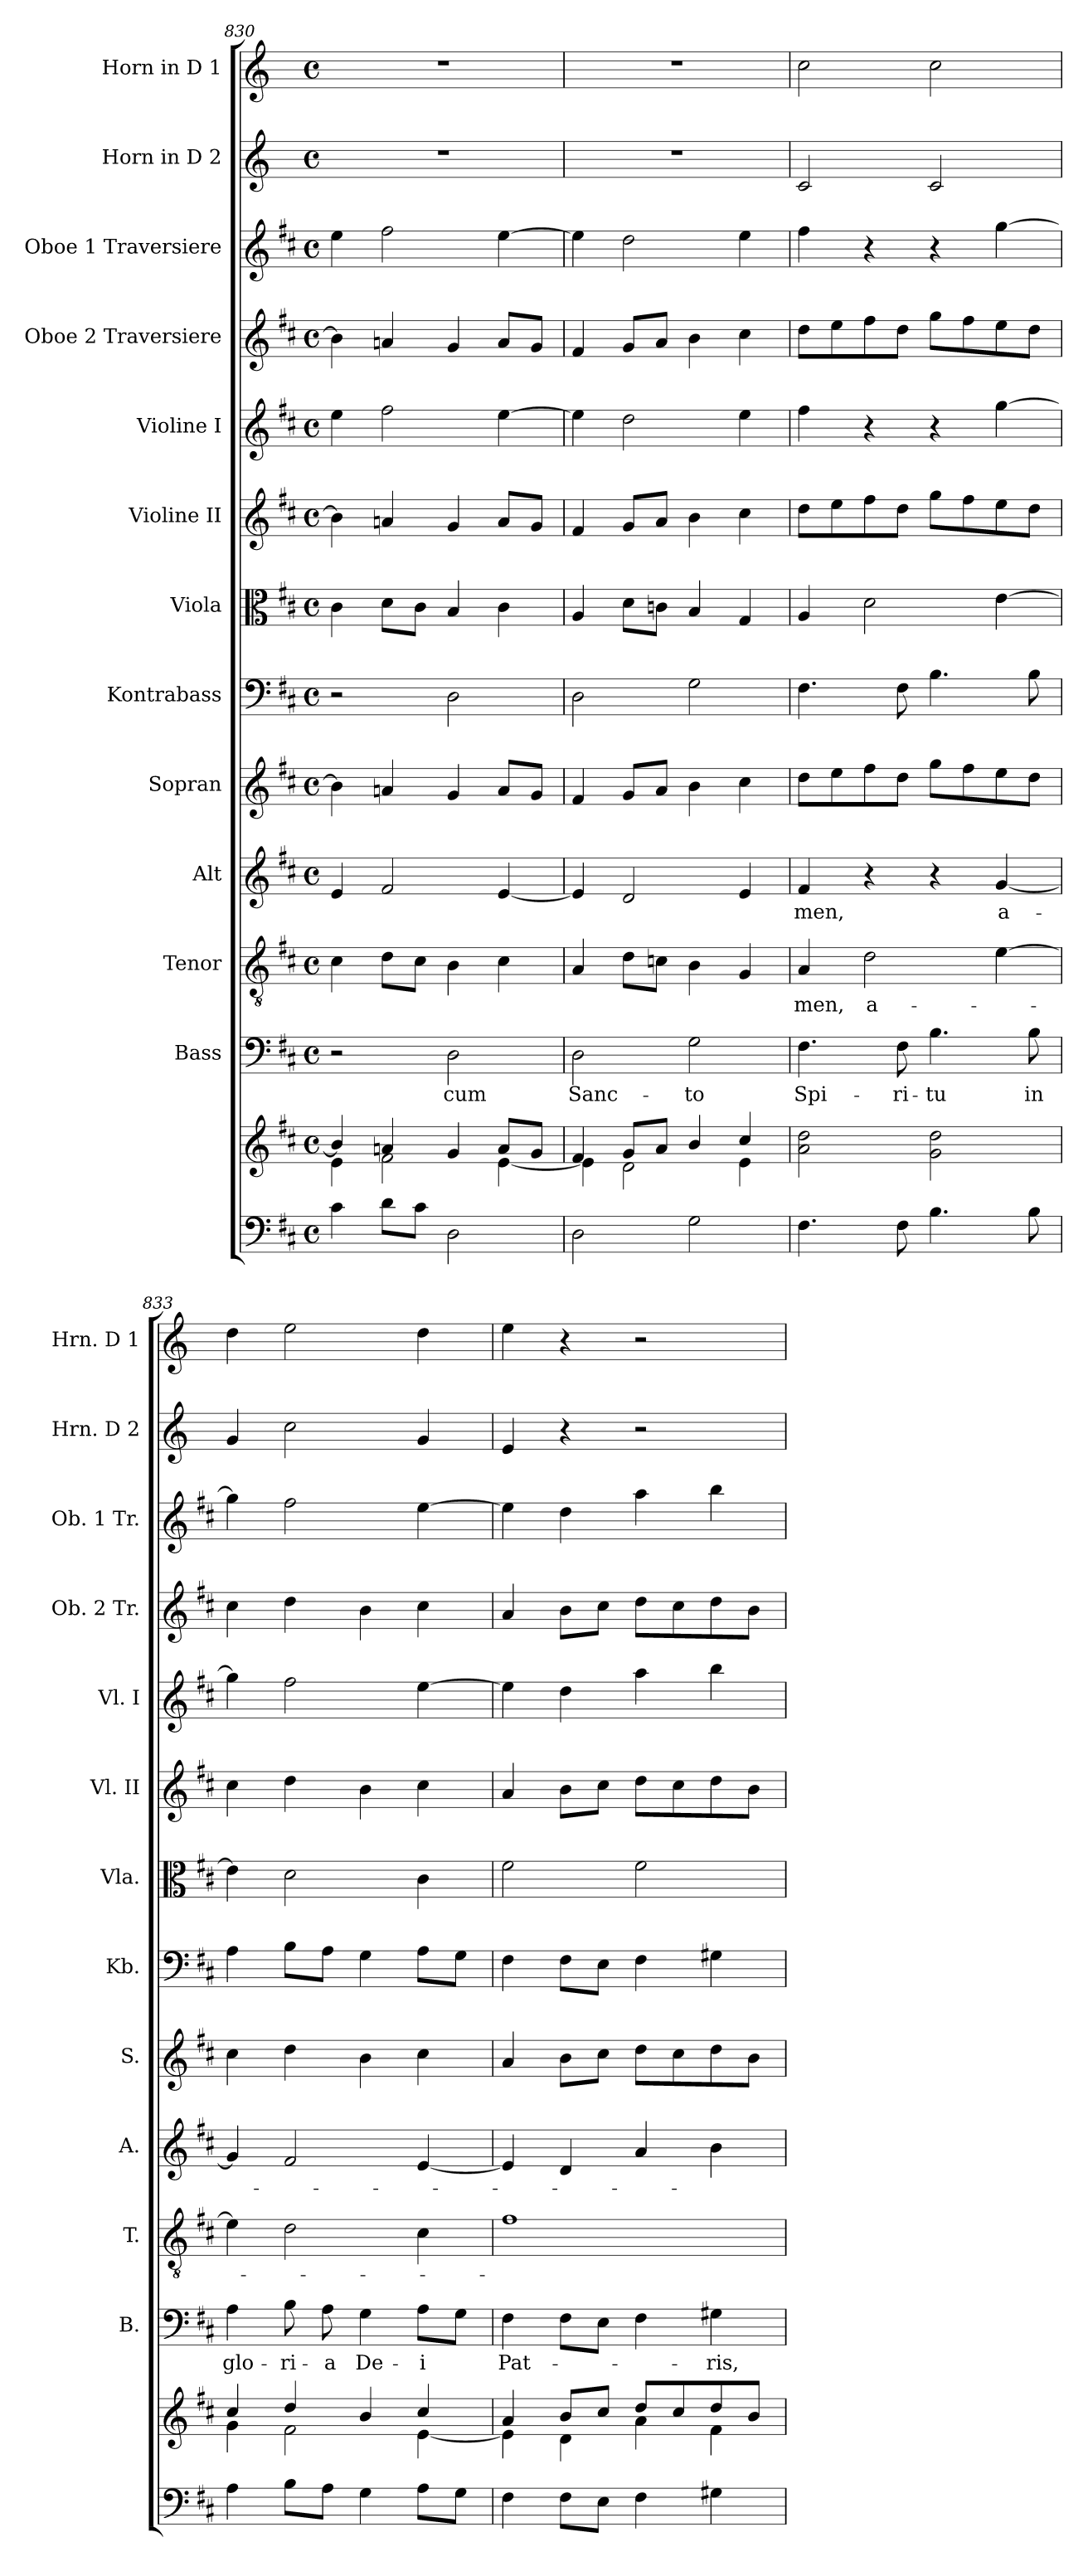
**kern	**kern	**kern	**text	**kern	**text	**kern	**text	**kern	**kern	**kern	**kern	**kern	**kern	**kern	**kern	**kern
*part13	*part13	*part12	*part12	*part11	*part11	*part10	*part10	*part9	*part8	*part7	*part6	*part5	*part4	*part3	*part2	*part1
*staff14	*staff13	*staff12	*staff12	*staff11	*staff11	*staff10	*staff10	*staff9	*staff8	*staff7	*staff6	*staff5	*staff4	*staff3	*staff2	*staff1
*	*	*I"Bass	*	*I"Tenor	*	*I"Alt	*	*I"Sopran	*I"Kontrabass	*I"Viola	*I"Violine II	*I"Violine I	*I"Oboe 2 Traversiere	*I"Oboe 1 Traversiere	*I"Horn in D 2	*I"Horn in D 1
*	*	*I'B.	*	*I'T.	*	*I'A.	*	*I'S.	*I'Kb.	*I'Vla.	*I'Vl. II	*I'Vl. I	*I'Ob. 2 Tr.	*I'Ob. 1 Tr.	*I'Hrn. D 2	*I'Hrn. D 1
*clefF4	*clefG2	*clefF4	*	*clefGv2	*	*clefG2	*	*clefG2	*clefF4	*clefC3	*clefG2	*clefG2	*clefG2	*clefG2	*clefG2	*clefG2
*	*	*	*	*	*	*	*	*	*ITrd7c12	*	*	*	*	*	*ITrd6c10	*ITrd6c10
*k[f#c#]	*k[f#c#]	*k[f#c#]	*	*k[f#c#]	*	*k[f#c#]	*	*k[f#c#]	*k[f#c#]	*k[f#c#]	*k[f#c#]	*k[f#c#]	*k[f#c#]	*k[f#c#]	*k[f#c#]	*k[f#c#]
*D:	*D:	*D:	*	*D:	*	*D:	*	*D:	*D:	*D:	*D:	*D:	*D:	*D:	*D:	*D:
*M4/4	*M4/4	*M4/4	*	*M4/4	*	*M4/4	*	*M4/4	*M4/4	*M4/4	*M4/4	*M4/4	*M4/4	*M4/4	*M4/4	*M4/4
*met(c)	*met(c)	*met(c)	*	*met(c)	*	*met(c)	*	*met(c)	*met(c)	*met(c)	*met(c)	*met(c)	*met(c)	*met(c)	*met(c)	*met(c)
=830	=830	=830	=830	=830	=830	=830	=830	=830	=830	=830	=830	=830	=830	=830	=830	=830
*	*^	*	*	*	*	*	*	*	*	*	*	*	*	*	*	*
4c#\	4b/]	4e\	2r	.	4c#\	.	4e/	.	4b\]	2r	4c#\	4b\]	4ee\	4b\]	4ee\	1r	1r
8d\L	4an/	2f#\	.	.	8d\L	.	2f#/	.	4an/	.	8d\L	4an/	2ff#\	4an/	2ff#\	.	.
8c#\J	.	.	.	.	8c#\J	.	.	.	.	.	8c#\J	.	.	.	.	.	.
!	!	!	!	!LO:LY:b	!	!	!	!	!	!	!	!	!	!	!	!	!
2D\	4g/	.	2D\	cum	4B\	.	.	.	4g/	2DD\	4B/	4g/	.	4g/	.	.	.
.	8a/L	[<4e\	.	.	4c#\	.	[4e/	.	8a/L	.	4c#\	8a/L	[4ee\	8a/L	[4ee\	.	.
.	8g/J	.	.	.	.	.	.	.	8g/J	.	.	8g/J	.	8g/J	.	.	.
!!LO:PB:g=z
=831	=831	=831	=831	=831	=831	=831	=831	=831	=831	=831	=831	=831	=831	=831	=831	=831	=831
!	!	!	!	!LO:LY:b	!	!	!	!	!	!	!	!	!	!	!	!	!
2D\	4f#/	4e\]	2D\	Sanc-	4A/	.	4e/]	.	4f#/	2DD\	4A/	4f#/	4ee\]	4f#/	4ee\]	1r	1r
.	8g/L	2d\	.	.	8d\L	.	2d/	.	8g/L	.	8d\L	8g/L	2dd\	8g/L	2dd\	.	.
.	8a/J	.	.	.	8cn\J	.	.	.	8a/J	.	8cn\J	8a/J	.	8a/J	.	.	.
!	!	!	!	!LO:LY:b	!	!	!	!	!	!	!	!	!	!	!	!	!
2G\	4b/	.	2G\	-to	4B\	.	.	.	4b\	2GG\	4B/	4b\	.	4b\	.	.	.
.	4cc#/	4e\	.	.	4G/	.	4e/	.	4cc#\	.	4G/	4cc#\	4ee\	4cc#\	4ee\	.	.
=832	=832	=832	=832	=832	=832	=832	=832	=832	=832	=832	=832	=832	=832	=832	=832	=832	=832
!	!	!	!	!LO:LY:b	!	!LO:LY:b	!	!LO:LY:b	!	!	!	!	!	!	!	!	!
*	*v	*v	*	*	*	*	*	*	*	*	*	*	*	*	*	*	*
4.F#\	2a\ 2dd\	4.F#\	Spi-	4A/	-men,	4f#/	-men,	8dd\L	4.FF#\	4A/	8dd\L	4ff#\	8dd\L	4ff#\	2D/	2d\
.	.	.	.	.	.	.	.	8ee\	.	.	8ee\	.	8ee\	.	.	.
!	!	!	!	!	!LO:LY:b	!	!	!	!	!	!	!	!	!	!	!
.	.	.	.	2d\	a-	4r	.	8ff#\	.	2d\	8ff#\	4r	8ff#\	4r	.	.
!	!	!	!LO:LY:b	!	!	!	!	!	!	!	!	!	!	!	!	!
8F#\	.	8F#\	-ri-	.	.	.	.	8dd\J	8FF#\	.	8dd\J	.	8dd\J	.	.	.
!	!	!	!LO:LY:b	!	!	!	!	!	!	!	!	!	!	!	!	!
4.B\	2g\ 2dd\	4.B\	-tu	.	.	4r	.	8gg\L	4.BB\	.	8gg\L	4r	8gg\L	4r	2D/	2d\
.	.	.	.	.	.	.	.	8ff#\	.	.	8ff#\	.	8ff#\	.	.	.
!	!	!	!	!	!	!	!LO:LY:b	!	!	!	!	!	!	!	!	!
.	.	.	.	[4e\	.	[4g/	a-	8ee\	.	[4e\	8ee\	[4gg\	8ee\	[4gg\	.	.
!	!	!	!LO:LY:b	!	!	!	!	!	!	!	!	!	!	!	!	!
8B\	.	8B\	in	.	.	.	.	8dd\J	8BB\	.	8dd\J	.	8dd\J	.	.	.
=833	=833	=833	=833	=833	=833	=833	=833	=833	=833	=833	=833	=833	=833	=833	=833	=833
*	*^	*	*	*	*	*	*	*	*	*	*	*	*	*	*	*
!	!	!	!	!LO:LY:b	!	!	!	!	!	!	!	!	!	!	!	!	!
4A\	4cc#/	4g\	4A\	glo-	4e\]	.	4g/]	.	4cc#\	4AA\	4e\]	4cc#\	4gg\]	4cc#\	4gg\]	4A/	4e\
!	!	!	!	!LO:LY:b	!	!	!	!	!	!	!	!	!	!	!	!	!
8B\L	4dd/	2f#\	8B\	-ri-	2d\	.	2f#/	.	4dd\	8BB\L	2d\	4dd\	2ff#\	4dd\	2ff#\	2d\	2f#\
!	!	!	!	!LO:LY:b	!	!	!	!	!	!	!	!	!	!	!	!	!
8A\J	.	.	8A\	-a	.	.	.	.	.	8AA\J	.	.	.	.	.	.	.
!	!	!	!	!LO:LY:b	!	!	!	!	!	!	!	!	!	!	!	!	!
4G\	4b/	.	4G\	De-	.	.	.	.	4b\	4GG\	.	4b\	.	4b\	.	.	.
!	!	!	!	!LO:LY:b	!	!	!	!	!	!	!	!	!	!	!	!	!
8A\L	4cc#/	[<4e\	8A\L	-i	4c#\	.	[4e/	.	4cc#\	8AA\L	4c#\	4cc#\	[4ee\	4cc#\	[4ee\	4A/	4e\
8G\J	.	.	8G\J	.	.	.	.	.	.	8GG\J	.	.	.	.	.	.	.
=834	=834	=834	=834	=834	=834	=834	=834	=834	=834	=834	=834	=834	=834	=834	=834	=834	=834
!	!	!	!	!LO:LY:b	!	!	!	!	!	!	!	!	!	!	!	!	!
4F#\	4a/	4e\]	4F#\	Pat-	1f#	.	4e/]	.	4a/	4FF#\	2f#\	4a/	4ee\]	4a/	4ee\]	4F#/	4f#\
8F#\L	8b/L	4d\	8F#\L	.	.	.	4d/	.	8b\L	8FF#\L	.	8b\L	4dd\	8b\L	4dd\	4r	4r
8E\J	8cc#/J	.	8E\J	.	.	.	.	.	8cc#\J	8EE\J	.	8cc#\J	.	8cc#\J	.	.	.
4F#\	8dd/L	4a\	4F#\	.	.	.	4a/	.	8dd\L	4FF#\	2f#\	8dd\L	4aa\	8dd\L	4aa\	2r	2r
.	8cc#/	.	.	.	.	.	.	.	8cc#\	.	.	8cc#\	.	8cc#\	.	.	.
!	!	!	!	!LO:LY:b	!	!	!	!	!	!	!	!	!	!	!	!	!
4G#X\	8dd/	4f#\	4G#X\	-ris,	.	.	4b\	.	8dd\	4GG#X\	.	8dd\	4bb\	8dd\	4bb\	.	.
.	8b/J	.	.	.	.	.	.	.	8b\J	.	.	8b\J	.	8b\J	.	.	.
*	*v	*v	*	*	*	*	*	*	*	*	*	*	*	*	*	*	*
=	=	=	=	=	=	=	=	=	=	=	=	=	=	=	=	=
*-	*-	*-	*-	*-	*-	*-	*-	*-	*-	*-	*-	*-	*-	*-	*-	*-
